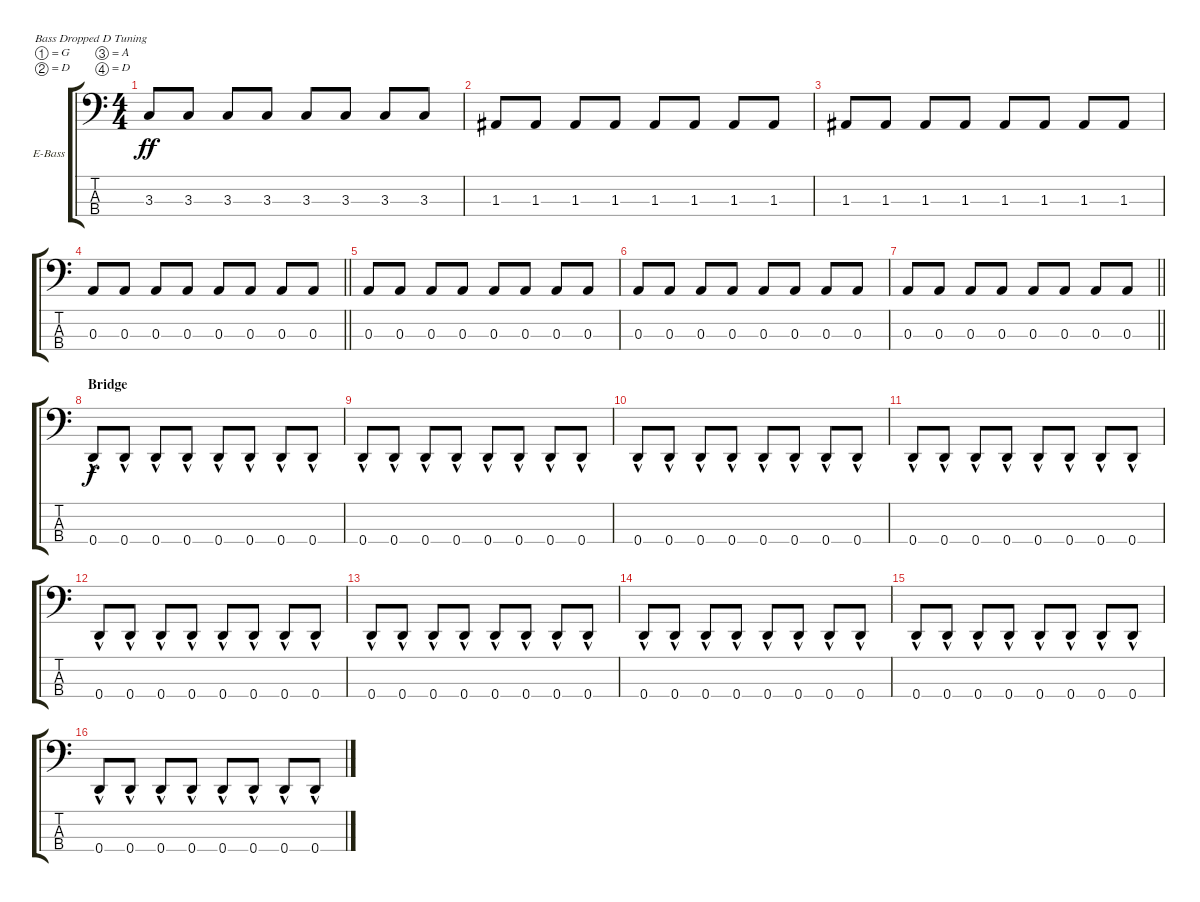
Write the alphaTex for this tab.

\bracketExtendMode groupsimilarinstruments
\firstSystemTrackNameOrientation horizontal
\otherSystemsTrackNameOrientation horizontal
\track ("Electric Bass" "E-Bass") {instrument electricbasspick}
\staff {score tabs}
\tuning (G2 D2 A1 D1)
\ts (4 4)
\tempo (150 hide)
\clef f4
\ks c
3.3.8{dy ff} 3.3.8 3.3.8 3.3.8 3.3.8 3.3.8 3.3.8 3.3.8 |
1.3.8 1.3.8 1.3.8 1.3.8 1.3.8 1.3.8 1.3.8 1.3.8 |
1.3.8 1.3.8 1.3.8 1.3.8 1.3.8 1.3.8 1.3.8 1.3.8 |
\barLineRight lightlight
0.3.8 0.3.8 0.3.8 0.3.8 0.3.8 0.3.8 0.3.8 0.3.8 |
0.3.8 0.3.8 0.3.8 0.3.8 0.3.8 0.3.8 0.3.8 0.3.8 |
0.3.8 0.3.8 0.3.8 0.3.8 0.3.8 0.3.8 0.3.8 0.3.8 |
\barLineRight lightlight
0.3.8 0.3.8 0.3.8 0.3.8 0.3.8 0.3.8 0.3.8 0.3.8 |
\section ("" "Bridge")
\tempo (142 hide)
0.4{hac}.8{dy f} 0.4{hac}.8 0.4{hac}.8 0.4{hac}.8 0.4{hac}.8 0.4{hac}.8 0.4{hac}.8 0.4{hac}.8 |
0.4{hac}.8 0.4{hac}.8 0.4{hac}.8 0.4{hac}.8 0.4{hac}.8 0.4{hac}.8 0.4{hac}.8 0.4{hac}.8 |
0.4{hac}.8 0.4{hac}.8 0.4{hac}.8 0.4{hac}.8 0.4{hac}.8 0.4{hac}.8 0.4{hac}.8 0.4{hac}.8 |
0.4{hac}.8 0.4{hac}.8 0.4{hac}.8 0.4{hac}.8 0.4{hac}.8 0.4{hac}.8 0.4{hac}.8 0.4{hac}.8 |
0.4{hac}.8 0.4{hac}.8 0.4{hac}.8 0.4{hac}.8 0.4{hac}.8 0.4{hac}.8 0.4{hac}.8 0.4{hac}.8 |
0.4{hac}.8 0.4{hac}.8 0.4{hac}.8 0.4{hac}.8 0.4{hac}.8 0.4{hac}.8 0.4{hac}.8 0.4{hac}.8 |
0.4{hac}.8 0.4{hac}.8 0.4{hac}.8 0.4{hac}.8 0.4{hac}.8 0.4{hac}.8 0.4{hac}.8 0.4{hac}.8 |
0.4{hac}.8 0.4{hac}.8 0.4{hac}.8 0.4{hac}.8 0.4{hac}.8 0.4{hac}.8 0.4{hac}.8 0.4{hac}.8 |
0.4{hac}.8 0.4{hac}.8 0.4{hac}.8 0.4{hac}.8 0.4{hac}.8 0.4{hac}.8 0.4{hac}.8 0.4{hac}.8
